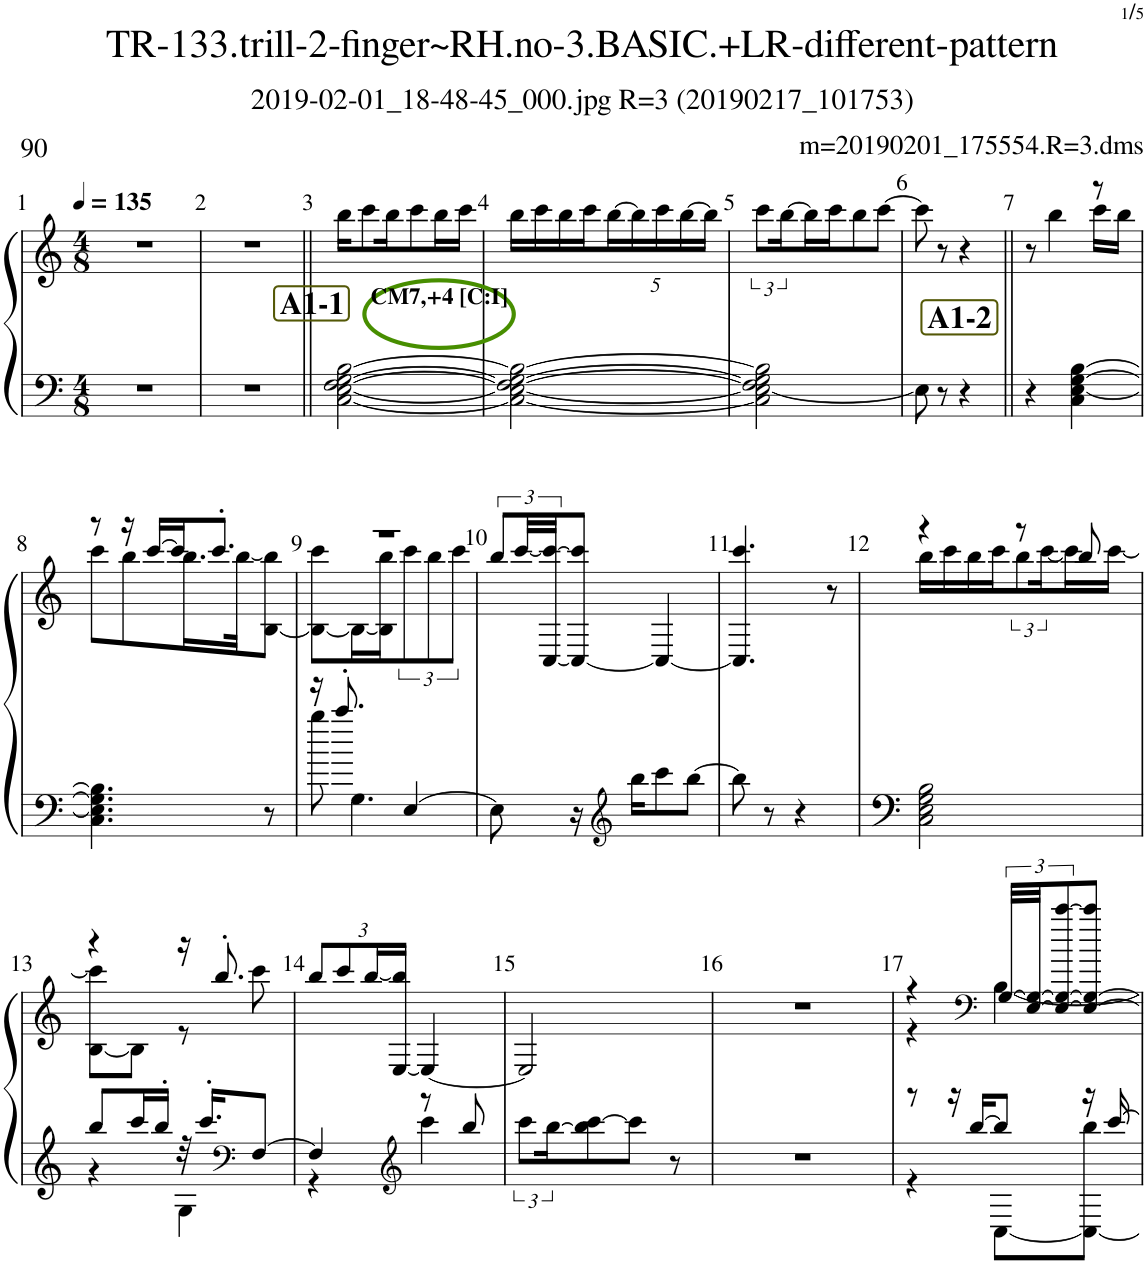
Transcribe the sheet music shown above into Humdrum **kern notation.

**kern	**kern
*part1	*part1
*staff2	*staff1
*I"ピアノ	*
*clefF4	*clefG2
*k[]	*k[]
*M4/8	*M4/8
*MM135	*MM135
=1	=1
2r	2r
=2	=2
2r	2r
!!LO:REH:place=s1:b:B:cj:fs=15:t=A1-1
=3||	=3||
!	!LO:TX:b:B:t=CM7,+4 [C&colon;I]
[2C\ [2E\ [2F\ [2G\ [2B\	16bb\KL
.	8ccc\
.	16bb\K
.	8ccc\
.	16bb\L
.	16ccc\JJ
=4	=4
2C\_ 2E\_ 2F\_ 2G\_ 2B\_	16bb\LL
.	16ccc\
.	16bb\
.	16ccc\
*	*Xbrackettup
.	[20bb\
.	20bb\]
.	20ccc\
.	[20bb\
.	20bb\JJ]
=5	=5
*	*brackettup
2C\] 2E\_ 2F\] 2G\] 2B\]	12ccc\L
.	[24bb\L
.	16bb\]
.	16ccc\J
.	8bb\
.	[8ccc\J
=6	=6
8E\]	8ccc\]
8r	8r
4r	4r
!!LO:REH:place=s1:b:B:cj:fs=15:t=A1-2
=7||	=7||
*	*^
4r	8r	4.ryy
.	4bb\	.
4C\ [4E\ [4G\ [4B\	.	.
.	8r	16ccc\LL
.	.	16bb\JJ
!!LO:LB:g=z	!!
=8	=8	=8
4.C\ 4.E\] 4.G\] 4.B\]	8r	8ccc\L
.	16r	8bb\
.	[16ccc/LL	.
.	16ccc/J]	16.bb\L
.	8.ccc'/J	.
.	.	[32bb\JK
8r	.	[8B\ 8bb\]J
=9	=9	=9
*^	*	*
16r	8bb\	2r	8B\_ 8ccc\L
8.ccc'/	.	.	.
.	4.G\	.	16B\L_
.	.	.	16B\] 16bb\J
[4E/	.	.	12ccc\
.	.	.	12bb\
.	.	.	12ccc\J
*v	*v	*	*
*	*v	*v
=10	=10
8E\]	12bb/L
.	[48ccc/LL
.	[48C/ 48ccc/_JJ
16r	8C/_ 8ccc/]J
*clefG2	*
16bb\KL	.
8ccc\	4C/_
[8bb\J	.
=11	=11
8bb\]	4.C/] 4.ccc/
8r	.
4r	.
.	8r
=12	=12
*	*^
2C\ 2E\ 2G\ 2B\	4r	16bb\LL
.	.	16ccc\
.	.	16bb\
.	.	16ccc\J
.	8r	12bb\
.	.	[24ccc\L
.	8bb/	16ccc\]
.	.	[16ccc\JJ
!!LO:LB:g=z	!!
=13	=13	=13
*^	*	*
8bb/L	4r	4r	[8B\ 8ccc\]L
16ccc/L	.	.	8B\J]
16bb'/JJ	.	.	.
32r	4G\	16r	8r
16.ccc'/KL	.	.	.
.	.	8.bb'/	.
*clefF4	*	*	*
[8F/J	.	.	8ccc\
*	*	*v	*v
=14	=14	=14
*	*	*Xbrackettup
4F/]	4r	12bb/L
.	.	12ccc/
.	.	[24bb/L
.	.	[24E/ 24bb/]JJ
*clefG2	*	*
8r	4ccc\	4E/_
8bb/	.	.
*v	*v	*
=15	=15
12ccc\L	2E/]
[24bb\K	.
8bb\] [8ccc\	.
8ccc\J]	.
8r	.
=16	=16
2r	2r
=17	=17
*^	*^
8r	4r	4r	4r
16r	.	.	.
[16bb/KL	.	.	.
*	*	*clefF4	*
*	*	*brackettup	*
8bb/J]	[8C\L	[48G/LLL	[4B\
.	.	[48E/ 48G/_JJ	.
.	.	12E/_ 12G/_ [12ccc/	.
16r	8C\_ 8bb\J	8E/_ 8G/_ 8ccc/]J	.
[16ccc/	.	.	.
*v	*v	*	*
*	*v	*v
=	=
*-	*-
